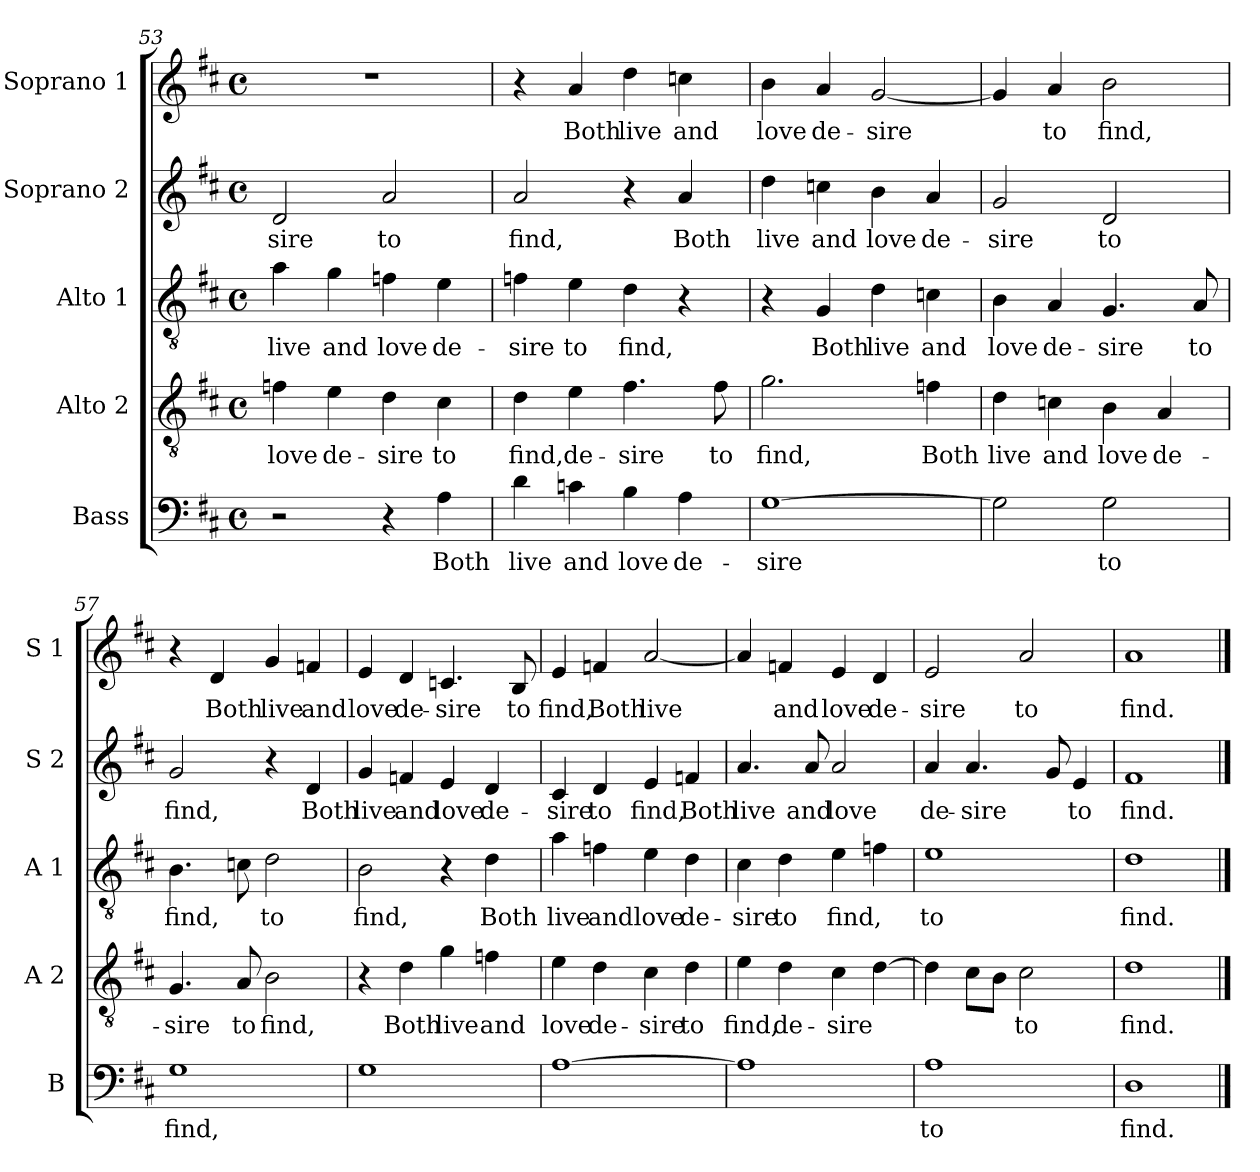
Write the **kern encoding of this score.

**kern	**text	**kern	**text	**kern	**text	**kern	**text	**kern	**text
*part5	*part5	*part4	*part4	*part3	*part3	*part2	*part2	*part1	*part1
*staff5	*staff5	*staff4	*staff4	*staff3	*staff3	*staff2	*staff2	*staff1	*staff1
*I"Bass	*	*I"Alto 2	*	*I"Alto 1	*	*I"Soprano 2	*	*I"Soprano 1	*
*I'B	*	*I'A 2	*	*I'A 1	*	*I'S 2	*	*I'S 1	*
*clefF4	*	*clefGv2	*	*clefGv2	*	*clefG2	*	*clefG2	*
*k[f#c#]	*	*k[f#c#]	*	*k[f#c#]	*	*k[f#c#]	*	*k[f#c#]	*
*D:	*	*D:	*	*D:	*	*D:	*	*D:	*
*M4/4	*	*M4/4	*	*M4/4	*	*M4/4	*	*M4/4	*
*met(c)	*	*met(c)	*	*met(c)	*	*met(c)	*	*met(c)	*
=53	=53	=53	=53	=53	=53	=53	=53	=53	=53
!	!	!	!LO:LY:b	!	!LO:LY:b	!	!LO:LY:b	!	!
2r	.	4fn\	love	4a\	live	2d/	-sire	1r	.
!	!	!	!LO:LY:b	!	!LO:LY:b	!	!	!	!
.	.	4e\	de-	4g\	and	.	.	.	.
!	!	!	!LO:LY:b	!	!LO:LY:b	!	!LO:LY:b	!	!
4r	.	4d\	-sire	4fn\	love	2a/	to	.	.
!	!LO:LY:b	!	!LO:LY:b	!	!LO:LY:b	!	!	!	!
4A\	Both	4c#\	to	4e\	de-	.	.	.	.
=54	=54	=54	=54	=54	=54	=54	=54	=54	=54
!	!LO:LY:b	!	!LO:LY:b	!	!LO:LY:b	!	!LO:LY:b	!	!
4d\	live	4d\	find,	4fn\	-sire	2a/	find,	4r	.
!	!LO:LY:b	!	!LO:LY:b	!	!LO:LY:b	!	!	!	!LO:LY:b
4cn\	and	4e\	de-	4e\	to	.	.	4a/	Both
!	!LO:LY:b	!	!LO:LY:b	!	!LO:LY:b	!	!	!	!LO:LY:b
4B\	love	4.f#\	-sire	4d\	find,	4r	.	4dd\	live
!	!LO:LY:b	!	!	!	!	!	!LO:LY:b	!	!LO:LY:b
4A\	de-	.	.	4r	.	4a/	Both	4ccn\	and
!	!	!	!LO:LY:b	!	!	!	!	!	!
.	.	8f#\	to	.	.	.	.	.	.
!!LO:PB:g=z
=55	=55	=55	=55	=55	=55	=55	=55	=55	=55
!	!LO:LY:b	!	!LO:LY:b	!	!	!	!LO:LY:b	!	!LO:LY:b
[1G	-sire	2.g\	find,	4r	.	4dd\	live	4b\	love
!	!	!	!	!	!LO:LY:b	!	!LO:LY:b	!	!LO:LY:b
.	.	.	.	4G/	Both	4ccn\	and	4a/	de-
!	!	!	!	!	!LO:LY:b	!	!LO:LY:b	!	!LO:LY:b
.	.	.	.	4d\	live	4b\	love	[2g/	-sire
!	!	!	!LO:LY:b	!	!LO:LY:b	!	!LO:LY:b	!	!
.	.	4fn\	Both	4cn\	and	4a/	de-	.	.
=56	=56	=56	=56	=56	=56	=56	=56	=56	=56
!	!	!	!LO:LY:b	!	!LO:LY:b	!	!LO:LY:b	!	!
2G\]	.	4d\	live	4B\	love	2g/	-sire	4g/]	.
!	!	!	!LO:LY:b	!	!LO:LY:b	!	!	!	!LO:LY:b
.	.	4cn\	and	4A/	de-	.	.	4a/	to
!	!LO:LY:b	!	!LO:LY:b	!	!LO:LY:b	!	!LO:LY:b	!	!LO:LY:b
2G\	to	4B\	love	4.G/	-sire	2d/	to	2b\	find,
!	!	!	!LO:LY:b	!	!	!	!	!	!
.	.	4A/	de-	.	.	.	.	.	.
!	!	!	!	!	!LO:LY:b	!	!	!	!
.	.	.	.	8A/	to	.	.	.	.
=57	=57	=57	=57	=57	=57	=57	=57	=57	=57
!	!LO:LY:b	!	!LO:LY:b	!	!LO:LY:b	!	!LO:LY:b	!	!
1G	find,	4.G/	-sire	4.B\	find,	2g/	find,	4r	.
!	!	!	!	!	!	!	!	!	!LO:LY:b
.	.	.	.	.	.	.	.	4d/	Both
!	!	!	!LO:LY:b	!	!	!	!	!	!
.	.	8A/	to	8cn\	.	.	.	.	.
!	!	!	!LO:LY:b	!	!LO:LY:b	!	!	!	!LO:LY:b
.	.	2B\	find,	2d\	to	4r	.	4g/	live
!	!	!	!	!	!	!	!LO:LY:b	!	!LO:LY:b
.	.	.	.	.	.	4d/	Both	4fn/	and
=58	=58	=58	=58	=58	=58	=58	=58	=58	=58
!	!	!	!	!	!LO:LY:b	!	!LO:LY:b	!	!LO:LY:b
1G	.	4r	.	2B\	find,	4g/	live	4e/	love
!	!	!	!LO:LY:b	!	!	!	!LO:LY:b	!	!LO:LY:b
.	.	4d\	Both	.	.	4fn/	and	4d/	de-
!	!	!	!LO:LY:b	!	!	!	!LO:LY:b	!	!LO:LY:b
.	.	4g\	live	4r	.	4e/	love	4.cn/	-sire
!	!	!	!LO:LY:b	!	!LO:LY:b	!	!LO:LY:b	!	!
.	.	4fn\	and	4d\	Both	4d/	de-	.	.
!	!	!	!	!	!	!	!	!	!LO:LY:b
.	.	.	.	.	.	.	.	8B/	to
=59	=59	=59	=59	=59	=59	=59	=59	=59	=59
!	!	!	!LO:LY:b	!	!LO:LY:b	!	!LO:LY:b	!	!LO:LY:b
[1A	.	4e\	love	4a\	live	4c#/	-sire	4e/	find,
!	!	!	!LO:LY:b	!	!LO:LY:b	!	!LO:LY:b	!	!LO:LY:b
.	.	4d\	de-	4fn\	and	4d/	to	4fn/	Both
!	!	!	!LO:LY:b	!	!LO:LY:b	!	!LO:LY:b	!	!LO:LY:b
.	.	4c#\	-sire	4e\	love	4e/	find,	[2a/	live
!	!	!	!LO:LY:b	!	!LO:LY:b	!	!LO:LY:b	!	!
.	.	4d\	to	4d\	de-	4fn/	Both	.	.
!!LO:LB:g=z
=60	=60	=60	=60	=60	=60	=60	=60	=60	=60
!	!	!	!LO:LY:b	!	!LO:LY:b	!	!LO:LY:b	!	!
1A]	.	4e\	find,	4c#\	-sire	4.a/	live	4a/]	.
!	!	!	!LO:LY:b	!	!LO:LY:b	!	!	!	!LO:LY:b
.	.	4d\	de-	4d\	to	.	.	4fn/	and
!	!	!	!	!	!	!	!LO:LY:b	!	!
.	.	.	.	.	.	8a/	and	.	.
!	!	!	!LO:LY:b	!	!LO:LY:b	!	!LO:LY:b	!	!LO:LY:b
.	.	4c#\	-sire	4e\	find,	2a/	love	4e/	love
!	!	!	!	!	!	!	!	!	!LO:LY:b
.	.	[4d\	.	4fn\	.	.	.	4d/	de-
=61	=61	=61	=61	=61	=61	=61	=61	=61	=61
!	!LO:LY:b	!	!	!	!LO:LY:b	!	!LO:LY:b	!	!LO:LY:b
1A	to	4d\]	.	1e	to	4a/	de-	2e/	-sire
!	!	!	!	!	!	!	!LO:LY:b	!	!
.	.	8c#\L	.	.	.	4.a/	-sire	.	.
.	.	8B\J	.	.	.	.	.	.	.
!	!	!	!LO:LY:b	!	!	!	!	!	!LO:LY:b
.	.	2c#\	to	.	.	.	.	2a/	to
.	.	.	.	.	.	8g/	.	.	.
!	!	!	!	!	!	!	!LO:LY:b	!	!
.	.	.	.	.	.	4e/	to	.	.
=62	=62	=62	=62	=62	=62	=62	=62	=62	=62
!	!LO:LY:b	!	!LO:LY:b	!	!LO:LY:b	!	!LO:LY:b	!	!LO:LY:b
1D	find.	1d	find.	1d	find.	1f#	find.	1a	find.
==	==	==	==	==	==	==	==	==	==
*-	*-	*-	*-	*-	*-	*-	*-	*-	*-
